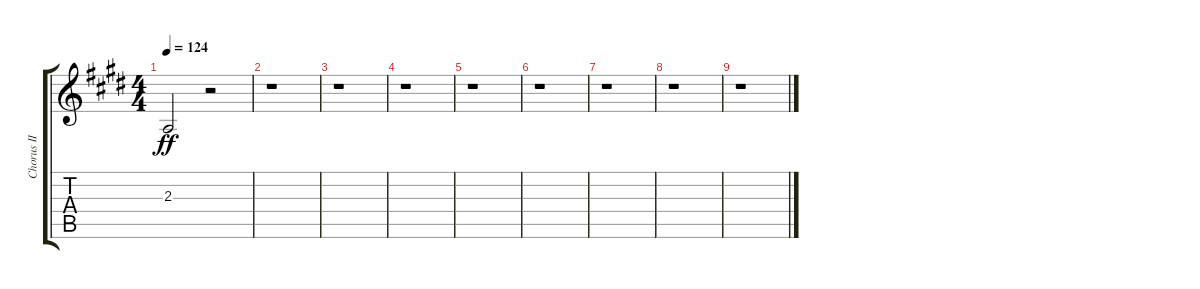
\track ("Chorus II" "Chorus II") {instrument voiceoohs}
\staff {score tabs}
\tuning (E4 B3 G3 D3 A2 E2) {hide}
\ts (4 4)
\tempo 124
\clef g2
\ks e
2.3.2{dy ff} r.2 |
r.1 |
r.1 |
r.1 |
r.1 |
r.1 |
r.1 |
r.1 |
r.1
